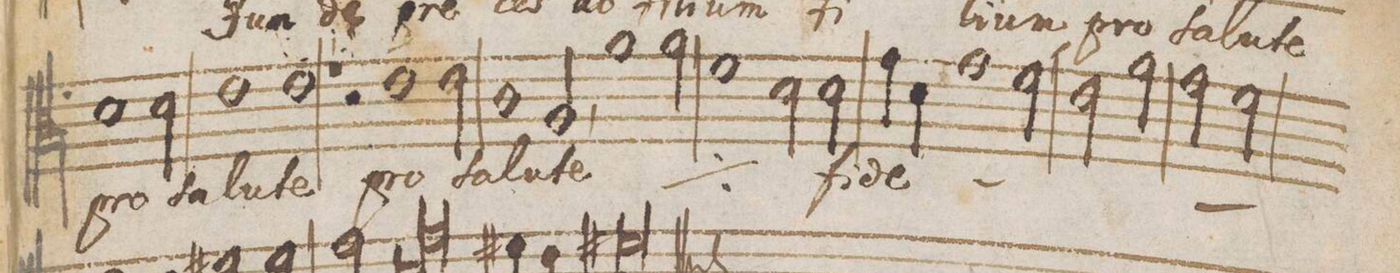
**kern	**text	**text
*I"Altus	*	*
*clefC3	*	*
*k[]	*	*
*met(C|)	*	*
*M2/1	*	*
1d	pro	.
2d\	Sa-	.
=66-	=66-	=66-
1e	-lu-	.
1e	-te	.
=67-	=67-	=67-
1r	.	.
2r	.	.
1e\	pro	.
=68-	=68-	=68-
2e\	Sa-	.
1c	-lu-	.
=69-	=69-	=69-
2A,</	-te	.
*	*ij	*
1a	pro	.
2a\	Sa-	.
=70-	=70-	=70-
1fny	-lu-	.
2d\	-te	.
*	*Xij	*
2d\	fi-	.
=71-	=71-	=71-
4g\	-de-	.
4d\	.	.
1g	.	.
2f\	.	.
=72-	=72-	=72-
2e\	.	.
2a\	.	.
2g\	.	.
2f\	.	.
=73-	=73-	=73-
*-	*-	*-
